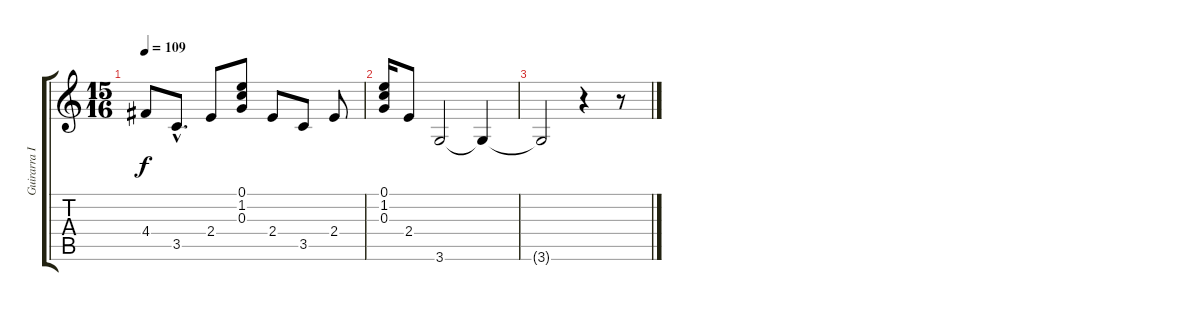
\track ("Guirarra II" "Guirarra I") {instrument distortionguitar}
\staff {score tabs}
\tuning (E4 B3 G3 D3 A2 E2) {hide}
\ts (15 16)
\tempo 109
\clef g2
\ks c
4.4.8{dy f volume 10 instrument overdrivenguitar} 3.5{hac}.8{d} 2.4.8 (0.1 1.2 0.3).8 2.4.8 3.5.8 2.4.8 |
(0.1 1.2 0.3).16 2.4.8 3.6.2 3.6{t}.4 |
3.6{t}.2 r.4 r.8
